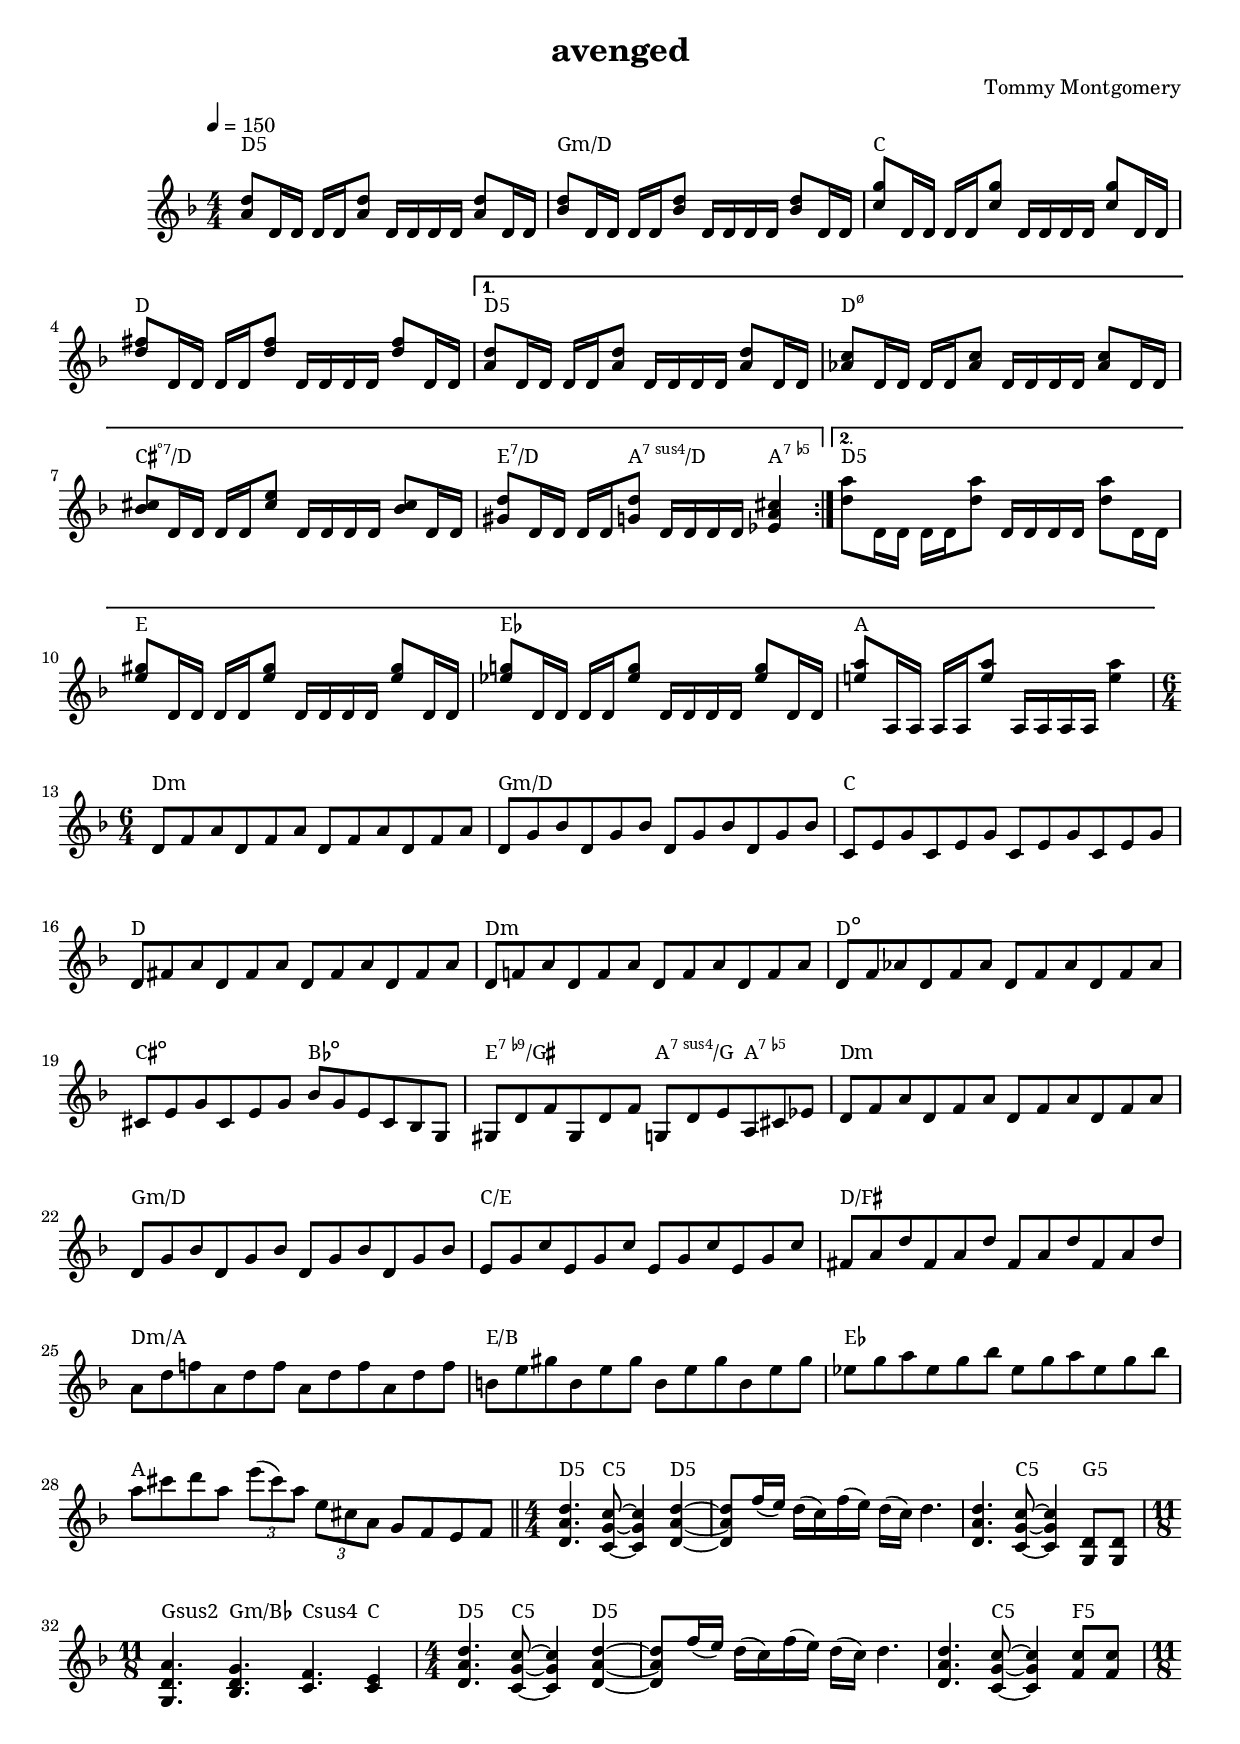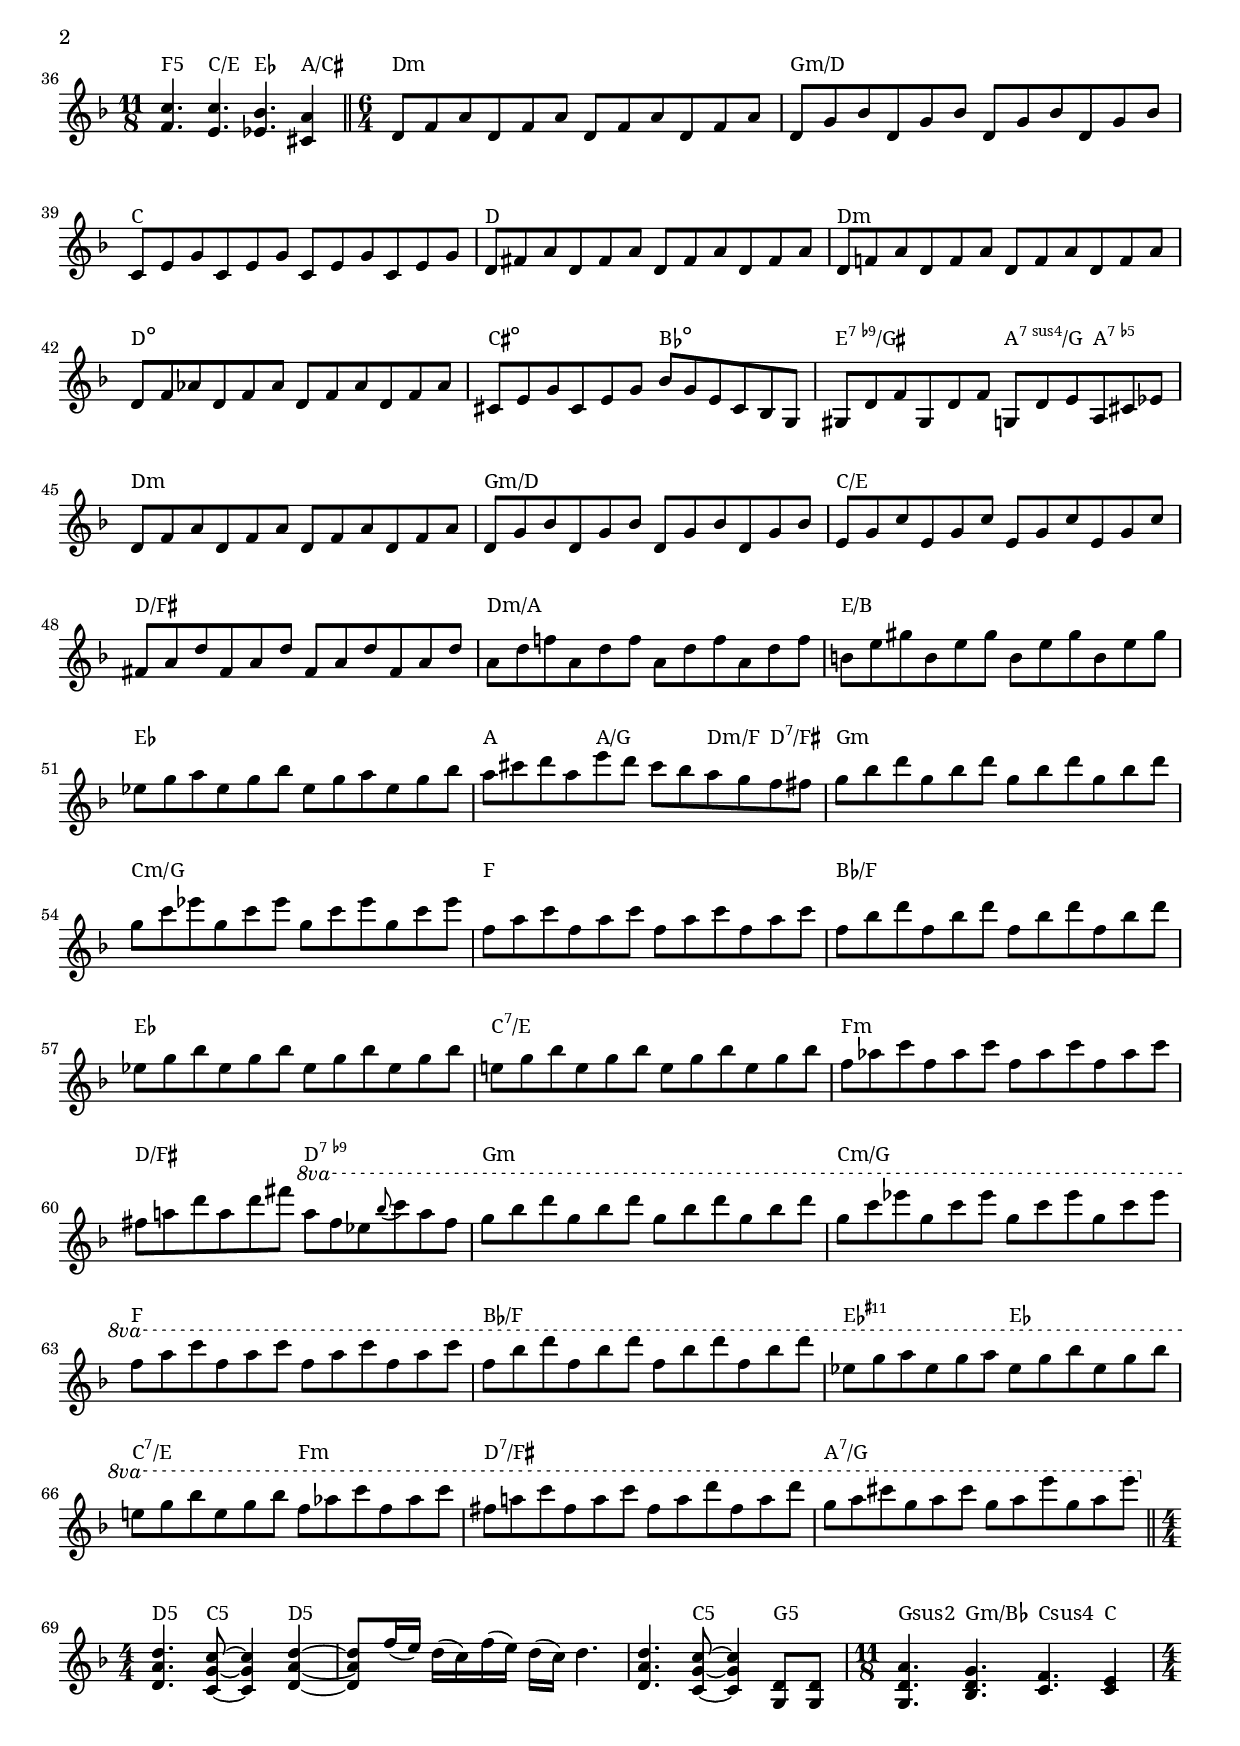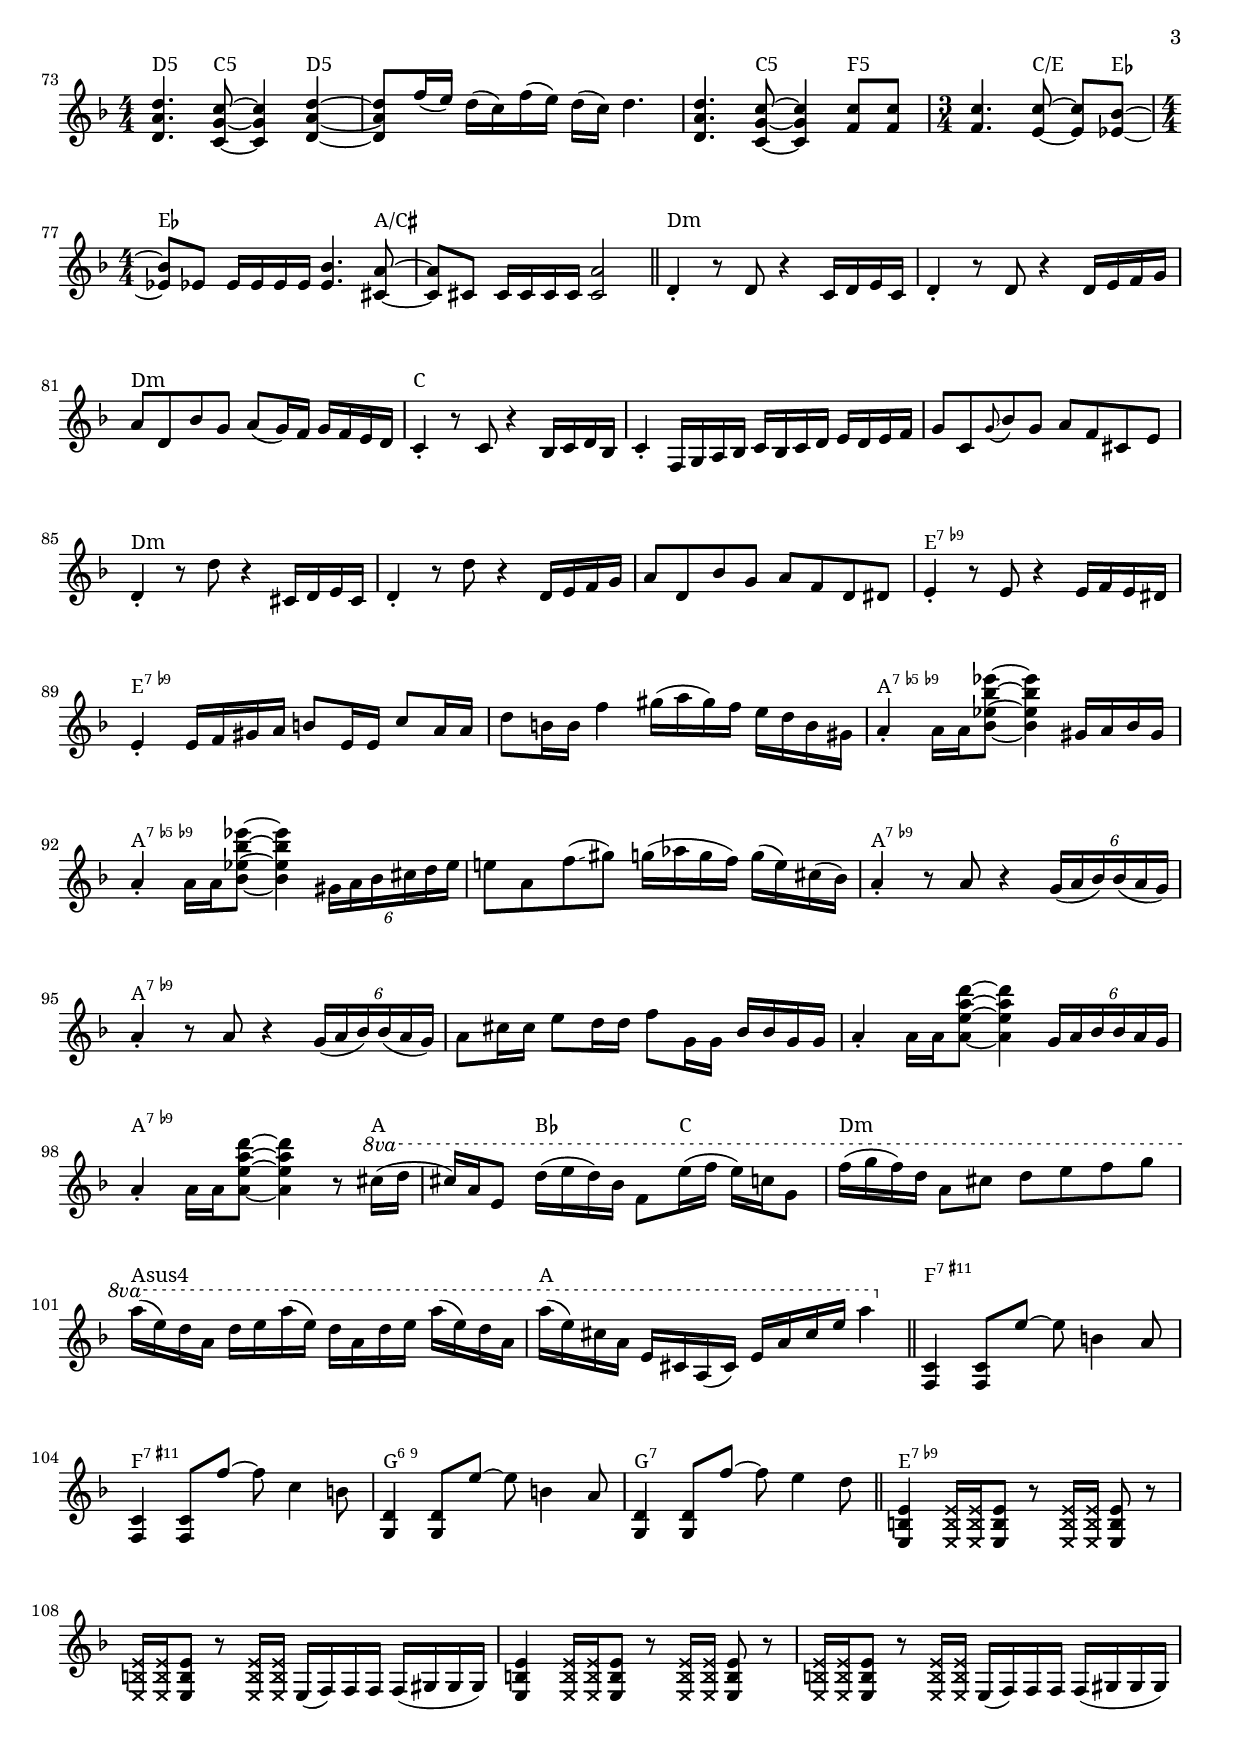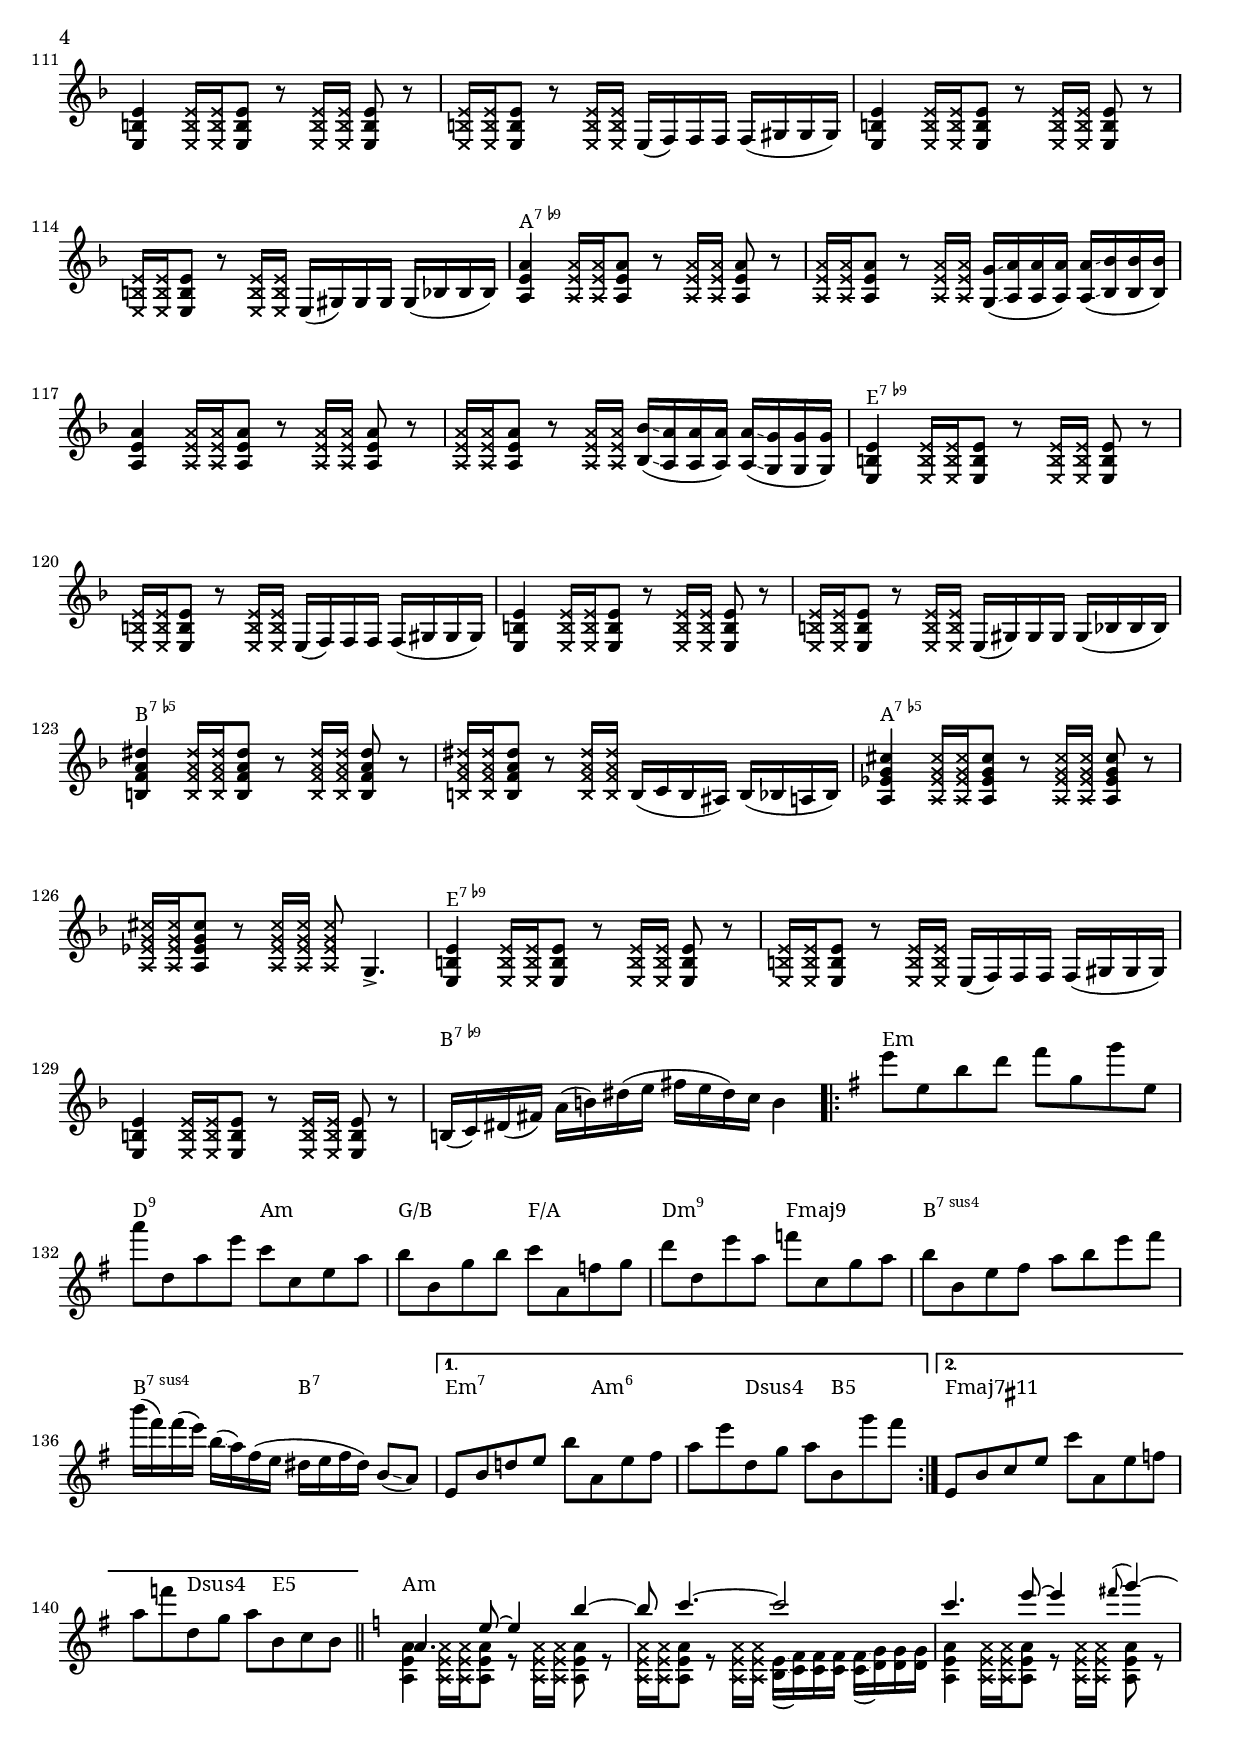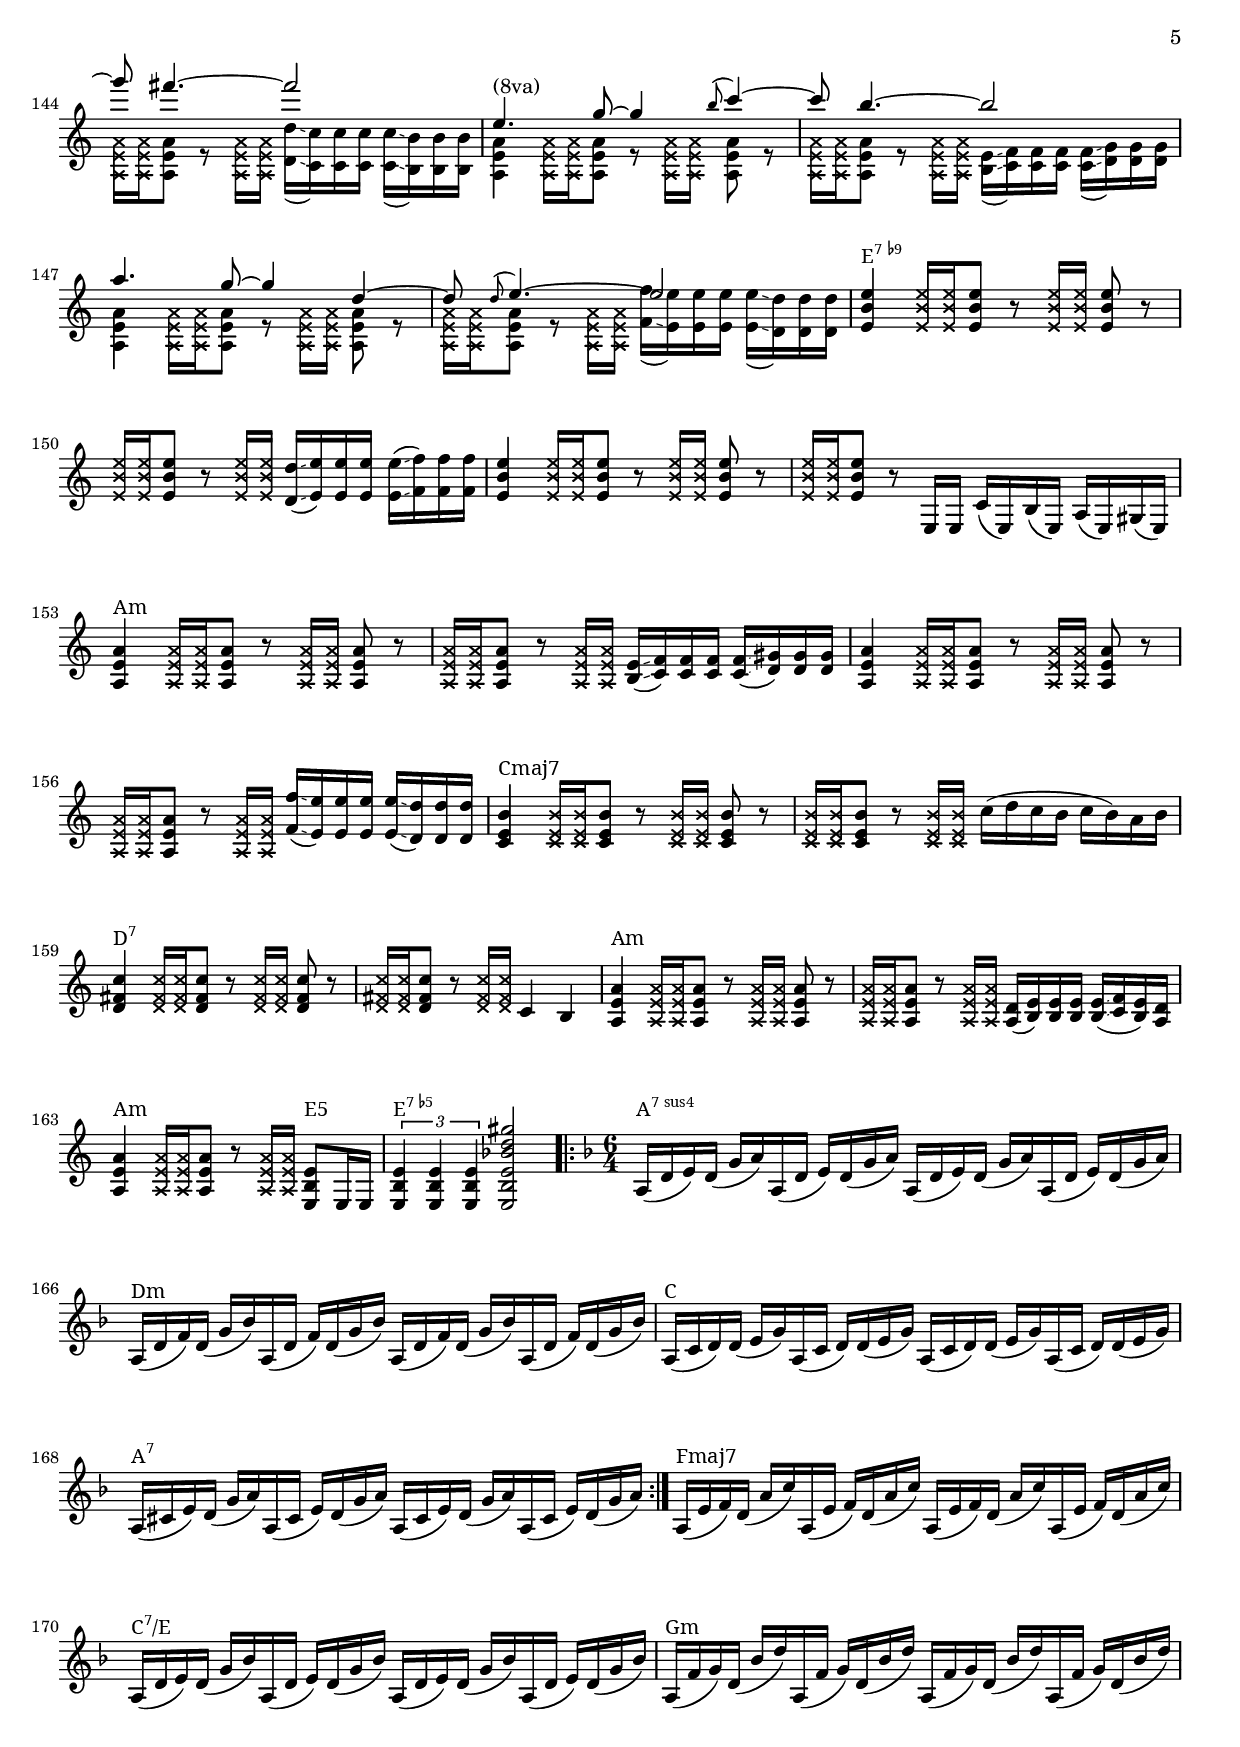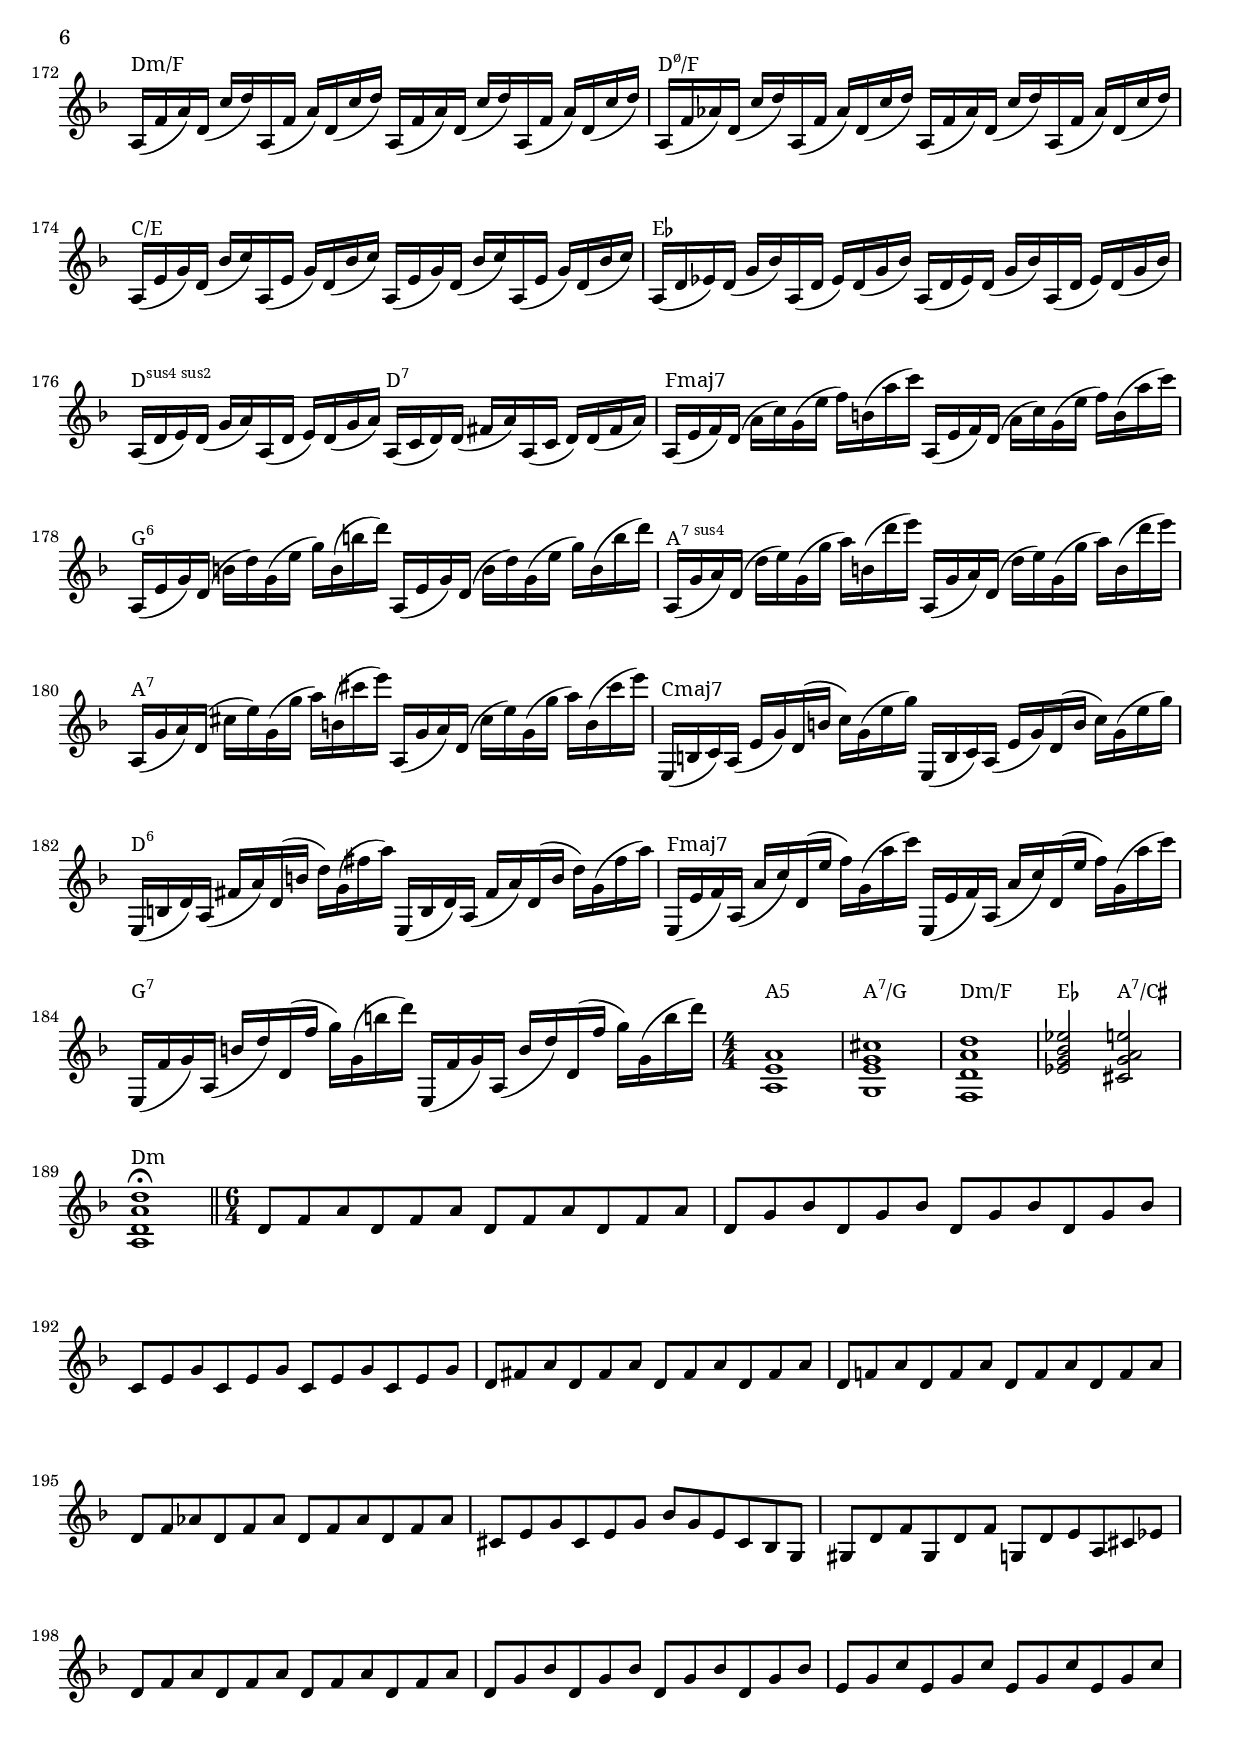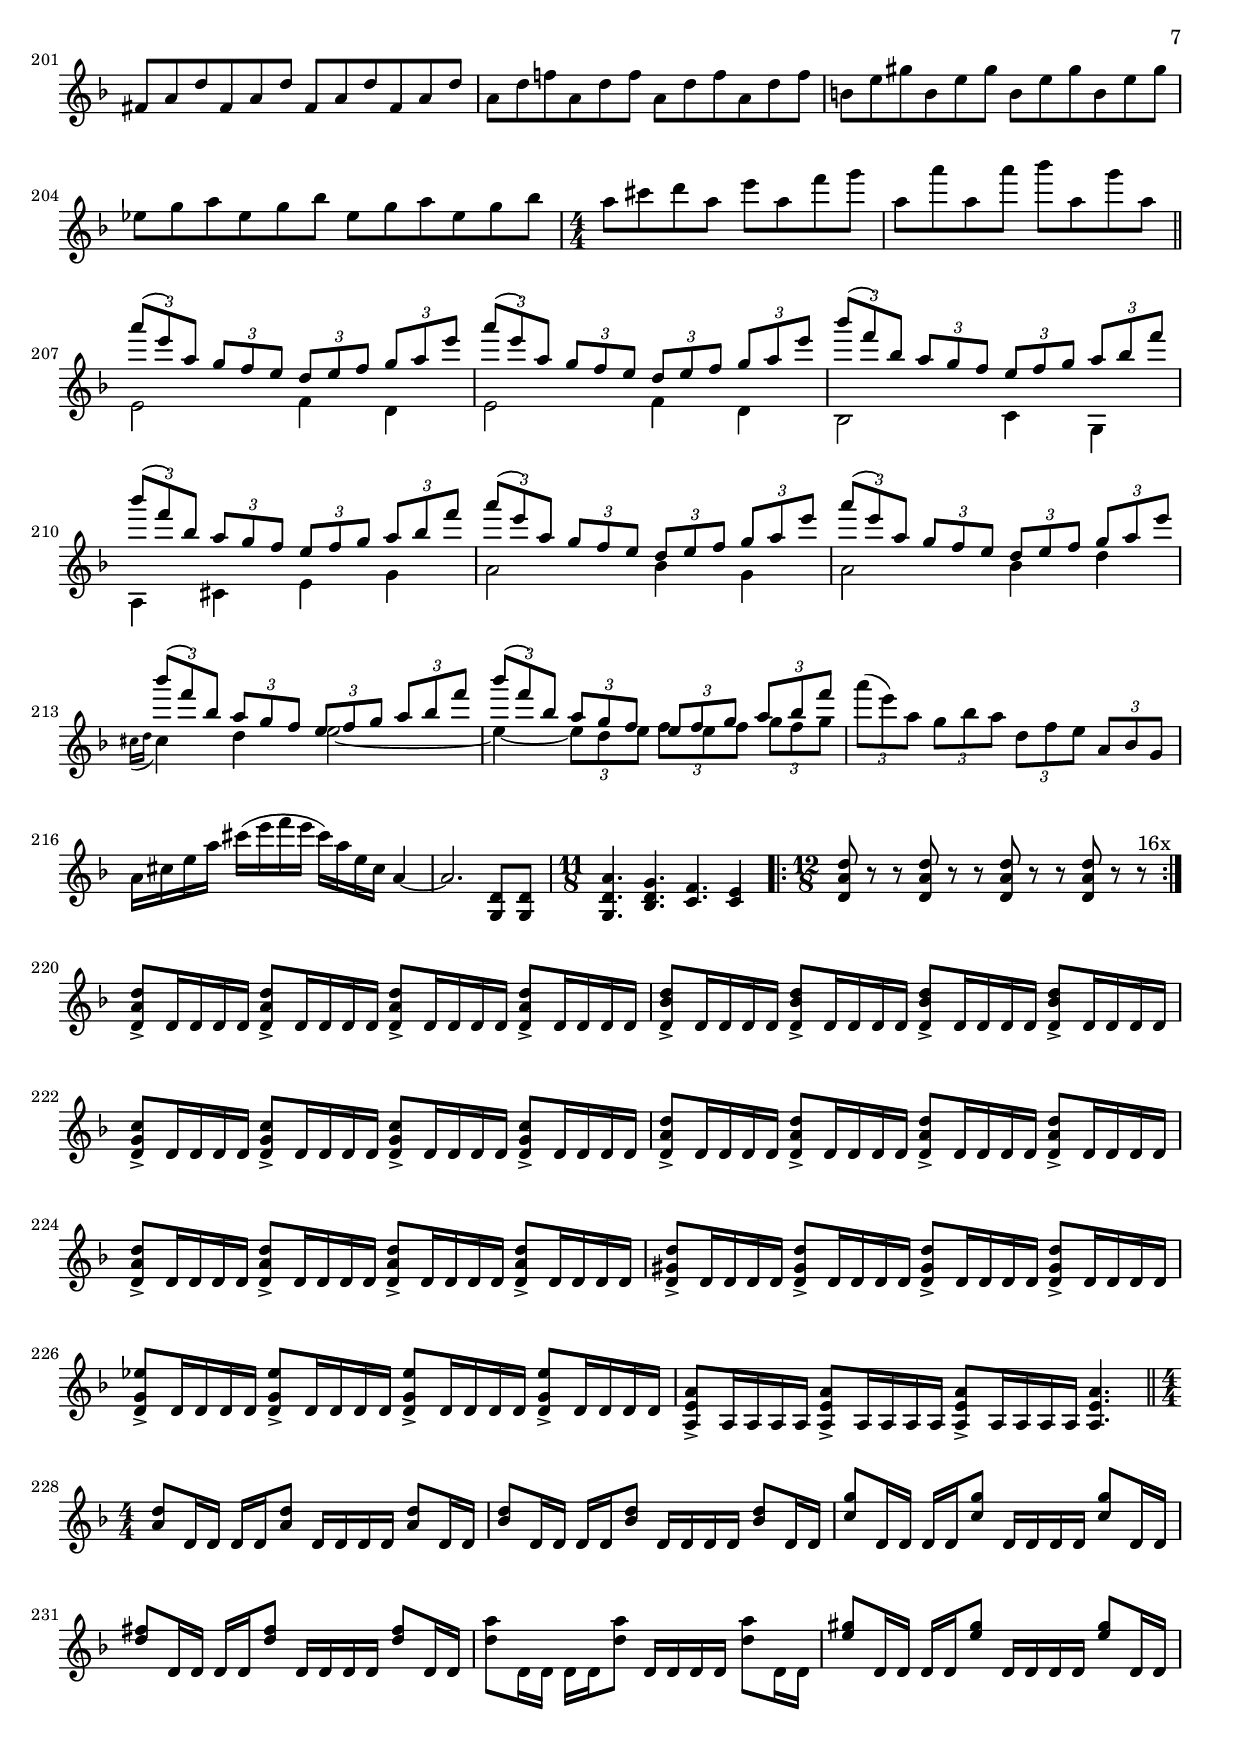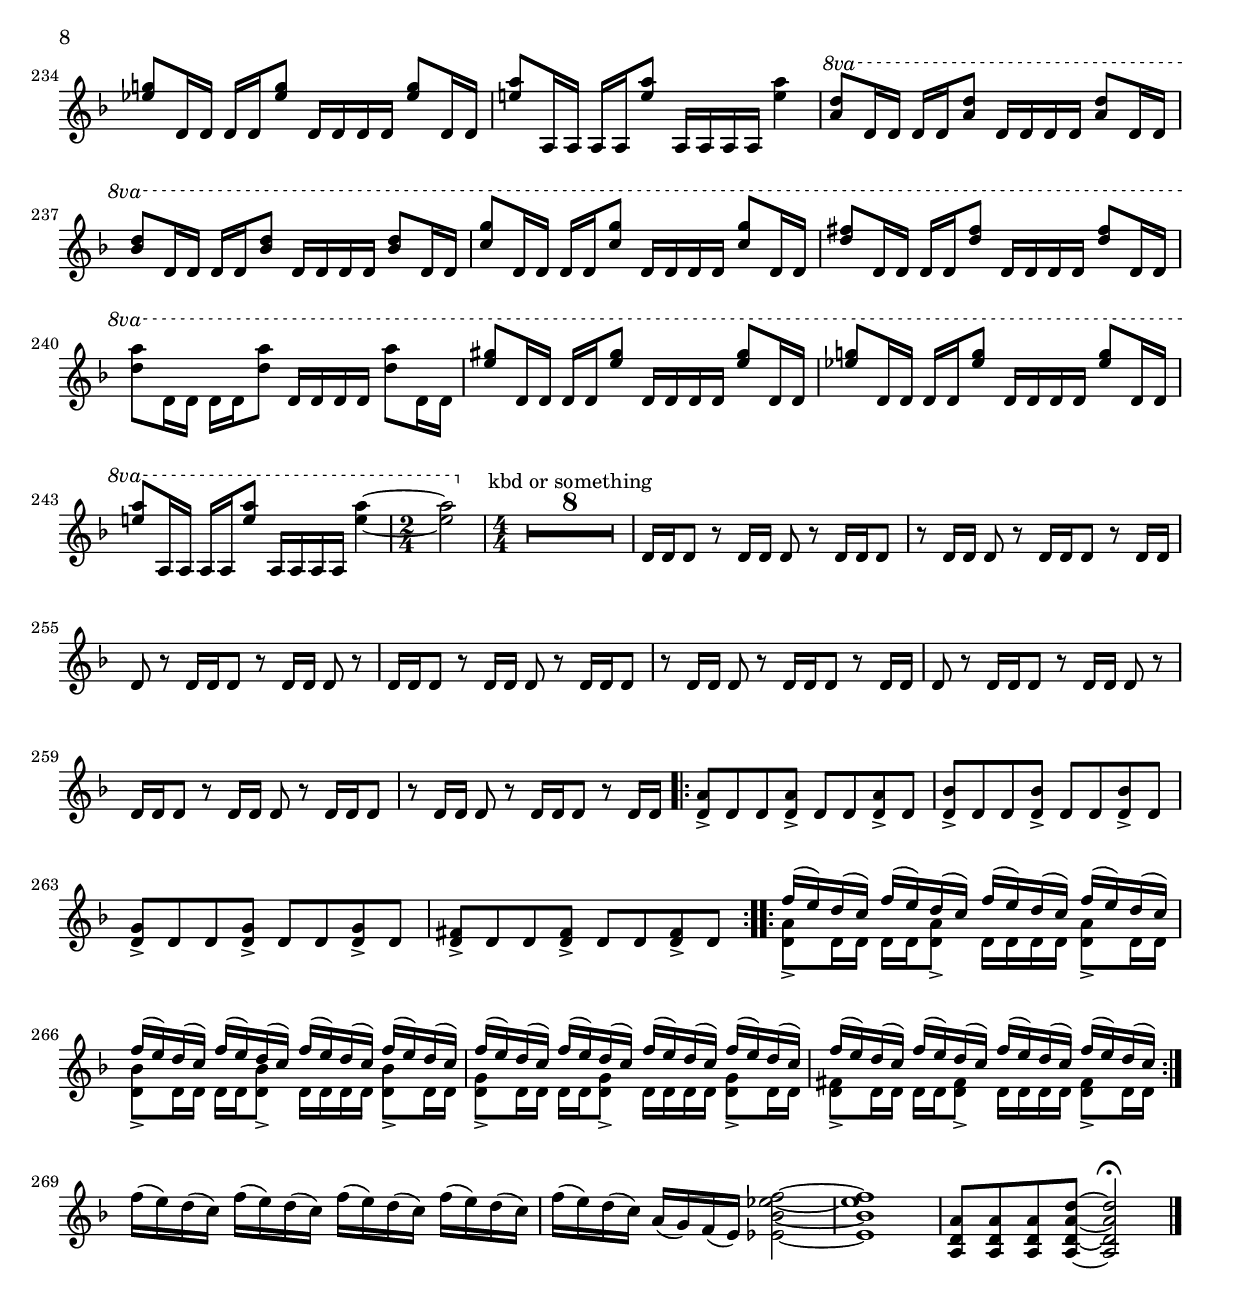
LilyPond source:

\version "2.24.0"
\language "english"

\header {
  title = "avenged"
  composer = "Tommy Montgomery"
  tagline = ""
}

global = {
  \set Staff.printKeyCancellation = ##f
  \numericTimeSignature
  \compressEmptyMeasures
  \override TupletBracket.bracket-visibility = #'if-no-beam
  \override MultiMeasureRest.expand-limit = #3
  \override Score.ChordName.font-name = #"Noto Serif"
  \override Score.ChordName.font-size = #0
  \override Score.LyricText.font-name = #"Noto Serif"
  \override Score.LyricText.font-size = #0
  \override Staff.OttavaBracket.font-series = #'normal
  \set Staff.ottavationMarkups = #ottavation-simple-ordinals
  \tempo 4 = 150
  \key d \minor
}

dMinorRiff = \relative c' {
  \repeat unfold 4 { d8 f a } |
  \repeat unfold 4 { d, g bf } |
  \repeat unfold 4 { c, e g } |
  \repeat unfold 4 { d fs a } |

  d, f! a \repeat unfold 3 { d, f a } |
  \repeat unfold 4 { d, f af } |
  \repeat unfold 2 { cs, e g } bf g e cs bf g |
  gs d' f gs, d' f g, d' e a, cs ef |

  \repeat unfold 4 { d f a } |
  \repeat unfold 4 { d, g bf } |
  \repeat unfold 4 { e, g c } |
  \repeat unfold 4 { fs, a d } |

  a d f! \repeat unfold 3 { a, d f } |
  \repeat unfold 4 { b, e gs } |
  \repeat unfold 2 { ef g a ef g bf }  |
}


guitarOne = \relative c' {
  \time 4/4
  \global

  \repeat volta 2 {
    <a' d>8 d,16 d d d <a' d>8 d,16 d d d <a' d>8 d,16 d |
    <bf' d>8 d,16 d d d <bf' d>8 d,16 d d d <bf' d>8 d,16 d |
    <c' g'>8 d,16 d d d <c' g'>8 d,16 d d d <c' g'>8 d,16 d |
    <d' fs>8 d,16 d d d <d' fs>8 d,16 d d d <d' fs>8 d,16 d |
  }
  \alternative {
    {
      <a' d>8 d,16 d d d <a' d>8 d,16 d d d <a' d>8 d,16 d |
      <af' c>8 d,16 d d d <af' c>8 d,16 d d d <af' c>8 d,16 d |
      <bf' cs>8 d,16 d d d <cs' e>8 d,16 d d d <bf' cs>8 d,16 d |
      <gs d'>8 d16 d d d <g d'>8 d16 d d d <ef a cs>4 |
    }
    {
      <d' a'>8 d,16 d d d <d' a'>8 d,16 d d d <d' a'>8 d,16 d |
      <e' gs>8 d,16 d d d <e' gs>8 d,16 d d d <e' gs>8 d,16 d |
      <ef' g!>8 d,16 d d d <ef' g>8 d,16 d d d <ef' g>8 d,16 d |
      <e'! a>8 a,,16 a a a <e'' a>8 a,,16 a a a <e'' a>4 |
    }
  }

  %{
  \time 7/4

  \repeat volta 2 {
    <d, a'>4 d16 d d d <d a'>4 d16 d d d <d a'>4 d16 d d d <d a'>4 |
    <d bf'>4 d16 d d d <d bf'>4 d16 d d d <d bf'>4 d16 d d d <d bf'>4 |
    <c g'>4 c16 c c c <c g'>4 c16 c c c <c g'>4 c16 c c c <d a'>4 |
    d16 d d d <d a'>4 g,8 a bf g a cs e g bf ef, |
  }
  \alternative {
    {
      <d a'>4 d16 d d d <d a'>4 d16 d d d <d a'>4 d16 d d d <d a'>4 |
      <f af>4 f16 f f f <f af>4 f16 f f f <f af>4 f16 f f f <f af>4 |
      <e g>4 e16 e e e <e g>4 e16 e e e <e g>4 e16 e e e <g, d'>4 |
      g16 g g g <g d'>4 fs8 g a fs g b d c ef cs |
    }
    {
      <d a'>4 d16 d d d <d a'>4 d16 d d d <d a'>4 d16 d d d <d a'>4 |
      <e b'>4 e16 e e e <e b'>4 e16 e e e <e b'>4 e16 e e e <e b'>4 |
      <ef bf'>4 ef16 ef ef ef <ef bf'>4 ef16 ef ef ef <ef bf'>4 ef16 ef ef ef <e a>4 |
      e16 e e e <e a>4 a,!8 cs e g bf a g f e f |
    }
  }
  %}



  \time 6/4

  \dMinorRiff

  a8[ cs d a] \tuplet 3/2 4 { e'[( cs) a] e[ cs a] } g[ f e f] |


  \bar "||"
  \time 4/4
  <d a' d>4. <c g' c>8 ~ q4 <d a' d> ~ |
  q8 f'16( e) d( c) f( e) d( c) d4. |
  <d, a' d>4. <c g' c>8 ~ q4 <g d'>8 q |
  \time 11/8
  <g d' a'>4. <bf d g>4. <c f>4. <c e>4 |

  \time 4/4
  <d a' d>4. <c g' c>8 ~ q4 <d a' d> ~ |
  q8 f'16( e) d( c) f( e) d( c) d4. |
  <d, a' d>4. <c g' c>8 ~ q4 <f c'>8 q |
  \time 11/8
  q4. <e c'>4. <ef bf'>4. <cs a'>4 |

  \bar "||"

  \time 6/4

  \dMinorRiff

  a''8 cs d a e' d cs bf a g f fs |


  \repeat unfold 4 { g8 bf d } |
  \repeat unfold 4 { g, c ef } |
  \repeat unfold 4 { f, a c } |
  \repeat unfold 4 { f, bf d } |

  \repeat unfold 4 { ef, g bf } |
  e,! g bf \repeat unfold 3 { e, g bf } |
  \repeat unfold 4 { f af c } |
  fs, a! d a d fs \ottava #1 a fs ef \grace bf'\glissando( c) a fs |

  \repeat unfold 4 { g bf d } |
  \repeat unfold 4 { g, c ef } |
  \repeat unfold 4 { f, a c } |
  \repeat unfold 4 { f, bf d } |
  ef, g a ef g a ef g bf ef, g bf |
  e,! g bf e, g bf f af c f, af c |
  fs, a! c fs, a c fs, a d fs, a d |
  g, a cs g a cs g a e' g, a e' | \ottava 0

  \bar "||"
  \time 4/4
  <d,,, a' d>4. <c g' c>8 ~ q4 <d a' d> ~ |
  q8 f'16( e) d( c) f( e) d( c) d4. |
  <d, a' d>4. <c g' c>8 ~ q4 <g d'>8 q |
  \time 11/8
  <g d' a'>4. <bf d g>4. <c f>4. <c e>4 |

  \time 4/4
  <d a' d>4. <c g' c>8 ~ q4 <d a' d> ~ |
  q8 f'16( e) d( c) f( e) d( c) d4. |
  <d, a' d>4. <c g' c>8 ~ q4 <f c'>8 q |
  \time 3/4
  q4. <e c'>8 ~ q[ <ef bf'>] ~ |
  \time 4/4
  q8 ef ef16 ef ef ef <ef bf'>4. <cs a'>8 ~ |
  q8 cs cs16 cs cs cs <cs a'>2 |

  \bar "||"

  d4-. r8 d r4 c16 d e c |
  d4-. r8 d r4 d16 e f g |
  a8 d, bf' g a( g16) f g f e d |

  c4-. r8 c r4 bf16 c d bf |
  c4-. f,16 g a bf c bf c d e d e f |
  g8 c, \appoggiatura g'\glissando bf g a f cs e |

  d4-. r8 d' r4 cs,16 d e cs |
  d4-. r8 d' r4 d,16 e f g |
  a8 d, bf' g a f d ds |

  e4-. r8 e r4 e16 f e ds |
  e4-. e16 f gs a b8 e,16 e c'8 a16 a |
  d8 b16 b f'4 gs16( a gs) f e d b gs |

  a4-. a16 a <bf ef bf' ef>8 ~ q4 gs16 a bf gs |
  a4-. a16 a <bf ef bf' ef>8 ~ q4 \tuplet 6/4 { gs16 a bf cs d ef } |
  e!8 a, f'\glissando( gs) g16( af g f) g( e) cs( bf) |

  \repeat unfold 2 {
    a4-. r8 a8 r4 \tuplet 6/4 { g16( a bf) bf( a g) } |
  }
  a8 cs16 cs e8 d16 d f8 g,16 g bf bf g g |

  a4-. a16 a <a e' a d>8 ~ q4 \tuplet 6/4 { g16 a bf bf a g } |
  a4-. a16 a <a e' a d>8 ~ q4 r8 \ottava #1 cs'16( d |
  cs) a e8 d'16( e d) bf f8 e'16( f e) c g8 |

  f'16( g f) d a8 cs d e f g |
  a16( e) d a d e a16( e) d a d e a16( e) d a |
  a'16( e) cs a e cs a( cs) e a cs e a4 \ottava #0 |

  \bar "||"

  <f,,, c'>4 q8 e'' ~ e b4 a8 |
  <f, c'>4 q8 f'' ~ f c4 b8 |
  <g, d'>4 q8 e'' ~ e b4 a8 |
  <g, d'>4 q8 f'' ~ f e4 d8 |

  \bar "||"

  \repeat unfold 4 {
    <e,, b' e>4 \xNotesOn q16 q \xNotesOff q8 r \xNotesOn q16 q \xNotesOff q8 r |
    \xNotesOn q16 q \xNotesOff q8 r \xNotesOn q16 q \xNotesOff
  }
  \alternative {
    { e( f) f f f( gs gs gs) | }
    { e( gs) gs gs gs( bf bf bf) | }
  }

  \repeat unfold 2 {
    <a e' a>4 \xNotesOn q16 q \xNotesOff q8 r \xNotesOn q16 q \xNotesOff q8 r |
    \xNotesOn q16 q \xNotesOff q8 r \xNotesOn q16 q \xNotesOff
  }
  \alternative {
    { <g g'>16\glissando( <a a'> q q) q\glissando( <bf bf'> q q ) | }
    { <bf bf'>16\glissando( <a a'> q q) q\glissando( <g g'> q q ) | }
  }

  \repeat unfold 2 {
    <e b' e>4 \xNotesOn q16 q \xNotesOff q8 r \xNotesOn q16 q \xNotesOff q8 r |
    \xNotesOn q16 q \xNotesOff q8 r \xNotesOn q16 q \xNotesOff
  }
  \alternative {
    { e( f) f f f( gs gs gs) | }
    { e( gs) gs gs gs\glissando( bf bf bf) | }
  }

  <b f' a ds>4 \xNotesOn q16 q \xNotesOff q8 r \xNotesOn q16 q \xNotesOff q8 r |
  \xNotesOn q16 q \xNotesOff q8 r \xNotesOn q16 q \xNotesOff b( c b as) b( bf a bf) |

  <a ef' g cs>4 \xNotesOn q16 q \xNotesOff q8 r \xNotesOn q16 q \xNotesOff q8 r |
  \xNotesOn q16 q \xNotesOff q8 r \xNotesOn q16 q q8 \xNotesOff g4.-> |


  <e b' e>4 \xNotesOn q16 q \xNotesOff q8 r \xNotesOn q16 q \xNotesOff q8 r |
  \xNotesOn q16 q \xNotesOff q8 r \xNotesOn q16 q \xNotesOff e( f) f f f( gs gs gs) |

  <e b' e>4 \xNotesOn q16 q \xNotesOff q8 r \xNotesOn q16 q \xNotesOff q8 r |
  b'16( c) ds( fs) a( b) ds( e fs e ds) c b4 |



  \key e \minor

  \repeat volta 2 {
    e'8 e, b' d fs g, g' e, |
    a' d,, a' e' c c, e a |
    b b, g' b c a, f' g |
    d' d, e' a, f' c, g' a |

    b b, e fs a b e fs |
    b16( fs) fs( e) b\glissando( a) fs( e\glissando ds e fs ds) b8\glissando( a) |
  }
  \alternative {
    {
      e b' d! e b' a, e' fs |
      a e' d, g a b, g'' fs |
    }
    {
      e,, b' c e c' a, e' f |
      a f' d, g a b, c b |
    }
  }
  % a e' g( fs) d a a' e, |
  % c' c, e g fs b, a' g' |

  \key a \minor
  \bar "||"

  <<
    {
      a4. e'8 ~ e4 b' ~ | b8 c4. ~ c2 |
      c4. e8 ~ e4 \grace fs8( g4) ~ | g8 fs4. ~ fs2 |
    }
    \\
    {
      <a,,, e' a>4 \xNotesOn q16 q \xNotesOff q8 r \xNotesOn q16 q \xNotesOff q8 r |
      \xNotesOn q16 q \xNotesOff q8 r \xNotesOn q16 q \xNotesOff <b e>\glissando( <c f>) q q q\glissando( <d g>) q q |
      <a e' a>4 \xNotesOn q16 q \xNotesOff q8 r \xNotesOn q16 q \xNotesOff q8 r |
      \xNotesOn q16 q \xNotesOff q8 r \xNotesOn q16 q \xNotesOff <d d'>\glissando( <c c'>) q q q\glissando( <b b'>) q q |
    }
  >>

  <<
    {
      e'4.^"(8va)" g8 ~ g4 \grace b8( c4) ~ | c8 b4. ~ b2 |
      a4. g8 ~ g4 d4 ~ | d8 \grace d8( e4.) ~ e2 |
    }
    \\
    {
      <a,, e' a>4 \xNotesOn q16 q \xNotesOff q8 r \xNotesOn q16 q \xNotesOff q8 r |
      \xNotesOn q16 q \xNotesOff q8 r \xNotesOn q16 q \xNotesOff <b e>\glissando( <c f>) q q q\glissando( <d g>) q q |
      <a e' a>4 \xNotesOn q16 q \xNotesOff q8 r \xNotesOn q16 q \xNotesOff q8 r |
      \xNotesOn q16 q \xNotesOff q8 r \xNotesOn q16 q \xNotesOff <f' f'>\glissando( <e e'>) q q q\glissando( <d d'>) q q |
    }
  >>

  <e b' e>4 \xNotesOn q16 q \xNotesOff q8 r \xNotesOn q16 q \xNotesOff q8 r |
  \xNotesOn q16 q \xNotesOff q8 r \xNotesOn q16 q \xNotesOff <d d'>\glissando( <e e'>) q q q\glissando( <f f'>) q q |
  <e b' e>4 \xNotesOn q16 q \xNotesOff q8 r \xNotesOn q16 q \xNotesOff q8 r |
  \xNotesOn q16 q \xNotesOff q8 r e,16 e c'( e,) b'( e,) a( e) gs( e) |

  <a e' a>4 \xNotesOn q16 q \xNotesOff q8 r \xNotesOn q16 q \xNotesOff q8 r |
  \xNotesOn q16 q \xNotesOff q8 r \xNotesOn q16 q \xNotesOff <b e>\glissando( <c f>) q q q\glissando( <d gs>) q q |

  <a e' a>4 \xNotesOn q16 q \xNotesOff q8 r \xNotesOn q16 q \xNotesOff q8 r |
  \xNotesOn q16 q \xNotesOff q8 r \xNotesOn q16 q \xNotesOff <f' f'>\glissando( <e e'>) q q q\glissando( <d d'>) q q |

  <c e b'>4 \xNotesOn q16 q \xNotesOff q8 r \xNotesOn q16 q \xNotesOff q8 r |
  \xNotesOn q16 q \xNotesOff q8 r \xNotesOn q16 q \xNotesOff c'( d c b c b) a b |

  <d, fs c'>4 \xNotesOn q16 q \xNotesOff q8 r \xNotesOn q16 q \xNotesOff q8 r |
  \xNotesOn q16 q \xNotesOff q8 r \xNotesOn q16 q \xNotesOff c4 b |

  <a e' a>4 \xNotesOn q16 q \xNotesOff q8 r \xNotesOn q16 q \xNotesOff q8 r |
  \xNotesOn q16 q \xNotesOff q8 r \xNotesOn q16 q \xNotesOff <a d>( <b e>) q q q\glissando( <c f> <b e>) <a d> |
  <a e' a>4 \xNotesOn q16 q \xNotesOff q8 r \xNotesOn q16 q \xNotesOff <e b' e>8 e16 e |
  \tuplet 3/2 { <e b' e>4 q q } <e b' e bf' d gs>2 |



  \time 6/4
  \key d \minor

  \repeat volta 2 {
    \repeat unfold 4 { a16( d e) d( g a) } |
    \repeat unfold 4 { a,( d f) d( g bf) } |
    \repeat unfold 4 { a,( c d) d( e g) } |
    \repeat unfold 4 { a,( cs e) d( g a) } |
  }

  \repeat unfold 4 { a,( e' f) d( a' c) } |
  \repeat unfold 4 { a,( d e) d( g bf) } |
  \repeat unfold 4 { a,( f' g) d( bf' d) } |
  \repeat unfold 4 { a,( f' a) d,( c' d) } |

  \repeat unfold 4 { a,( f' af) d,( c' d) } |
  \repeat unfold 4 { a,( e' g) d( bf' c) } |
  \repeat unfold 4 { a,( d ef) d( g bf) } |
  \repeat unfold 2 { a,( d e) d( g a) } \repeat unfold 2 { a,( c d) d( fs a) } |

  \repeat unfold 2 { a,( e' f) d( a' c) g( e' f) b,( a' c) } |
  \repeat unfold 2 { a,,( e' g) d( b' d) g,( e' g) b,( b' d) } |
  \repeat unfold 2 { a,,( g' a) d,( d' e) g,( g' a) b,( d' e) } |
  \repeat unfold 2 { a,,,( g' a) d,( cs' e) g,( g' a) b,( cs' e) } |

  \repeat unfold 2 { e,,,( b' c) a( e' g) d( b' c) g( e' g) } |
  \repeat unfold 2 { e,,( b' d) a( fs' a) d,( b' d) g,( fs' a) } |
  \repeat unfold 2 { e,,( e' f) a,( a' c) d,( e' f) g,( a' c) } |
  \repeat unfold 2 { e,,,( f' g) a,( b' d) d,( f' g) g,( b' d) } |

  \time 4/4 |
  <a,, e' a>1 | <g e' g cs> | <f d' a' d> | <ef' g bf ef>2 <cs g' a e'> |

  <a d a' d>1\fermata |

  \bar "||"

  \time 6/4

  \dMinorRiff

  \time 4/4
  a''8 cs d a e' a, f' g a, a' a, a' bf a, g' a, |

  \bar "||"

  <<
    {
      \repeat unfold 2 { \tuplet 3/2 4 { a'8( e) a, g f e d e f g a e' } } |
      \repeat unfold 2 { \tuplet 3/2 4 { bf'8( f) bf, a g f e f g a bf f' } } |
    }
    \\
    {
      e,,2 f4 d | e2 f4 d | bf2 c4 g | a cs e g |
    }
  >>

  <<
    {
      \repeat unfold 2 { \tuplet 3/2 4 { a''8( e) a, g f e d e f g a e' } } |
      \repeat unfold 2 { \tuplet 3/2 4 { bf'8( f) bf, a g f e f g a bf f' } } |
    }
    \\
    {
      a,,2 bf4 g | a2 bf4 d | \grace { cs16( d } cs4) d e2 ~ | e4 ~ \tuplet 3/2 4 { e8 d e f e f g f g } |
    }
  >>

  \tuplet 3/2 4 { a'( e) a, g bf a d, f e a, bf g } |
  a16 cs e a cs( e f e cs) a e cs a4 ~ | a2. <g, d'>8 q |
  \time 11/8
  <g d' a'>4. <bf d g>4. <c f>4. <c e>4 |

  \time 12/8

  \repeat volta 16 {
    \repeat unfold 3 { <d a' d>8 r r } <d a' d>8 r r^"16x" |
  }

  \repeat unfold 4 { <d a' d>8-> d16 d d d } |
  \repeat unfold 4 { <d bf' d>8-> d16 d d d } |
  \repeat unfold 4 { <d g c>8-> d16 d d d } |
  \repeat unfold 4 { <d a' d>8-> d16 d d d } |

  \repeat unfold 4 { <d a' d>8-> d16 d d d } |
  \repeat unfold 4 { <d gs d'>8-> d16 d d d } |
  \repeat unfold 4 { <d g ef'>8-> d16 d d d } |
  \repeat unfold 3 { <a e' a>8-> a16 a a a } <a e' a>4. |

  \time 4/4
  \bar "||"


  <a' d>8 d,16 d d d <a' d>8 d,16 d d d <a' d>8 d,16 d |
  <bf' d>8 d,16 d d d <bf' d>8 d,16 d d d <bf' d>8 d,16 d |
  <c' g'>8 d,16 d d d <c' g'>8 d,16 d d d <c' g'>8 d,16 d |
  <d' fs>8 d,16 d d d <d' fs>8 d,16 d d d <d' fs>8 d,16 d |

  <d' a'>8 d,16 d d d <d' a'>8 d,16 d d d <d' a'>8 d,16 d |
  <e' gs>8 d,16 d d d <e' gs>8 d,16 d d d <e' gs>8 d,16 d |
  <ef' g!>8 d,16 d d d <ef' g>8 d,16 d d d <ef' g>8 d,16 d |
  <e'! a>8 a,,16 a a a <e'' a>8 a,,16 a a a <e'' a>4 |

  \ottava 1
  <a d>8 d,16 d d d <a' d>8 d,16 d d d <a' d>8 d,16 d |
  <bf' d>8 d,16 d d d <bf' d>8 d,16 d d d <bf' d>8 d,16 d |
  <c' g'>8 d,16 d d d <c' g'>8 d,16 d d d <c' g'>8 d,16 d |
  <d' fs>8 d,16 d d d <d' fs>8 d,16 d d d <d' fs>8 d,16 d |

  <d' a'>8 d,16 d d d <d' a'>8 d,16 d d d <d' a'>8 d,16 d |
  <e' gs>8 d,16 d d d <e' gs>8 d,16 d d d <e' gs>8 d,16 d |
  <ef' g!>8 d,16 d d d <ef' g>8 d,16 d d d <ef' g>8 d,16 d |
  <e'! a>8 a,,16 a a a <e'' a>8 a,,16 a a a <e'' a>4  ~ | \time 2/4 q2 |
  \ottava 0

  \time 4/4

  R1*8^"kbd or something" |

  \repeat unfold 8 { d,,16 d d8 r }
  \repeat unfold 8 { d16 d d8 r }
  \repeat unfold 4 { d16 d d8 r }
  d16 d d8 r d16 d |

  \repeat volta 2 {
    <d a'>8-> d d q-> d d q-> d |
    <d bf'>8-> d d q-> d d q-> d |
    <d g>8-> d d q-> d d q-> d |
    <d fs>8-> d d q-> d d q-> d |
  }

  \repeat volta 2 {
    <<
      {
        \repeat unfold 4 {
          \repeat unfold 4 { f'16( e) d( c) } |
        }
      }
      \\
      {
        <d, a'>8-> d16 d d d q8-> d16 d d d q8-> d16 d |
        <d bf'>8-> d16 d d d q8-> d16 d d d q8-> d16 d |
        <d g>8-> d16 d d d q8-> d16 d d d q8-> d16 d |
        <d fs>8-> d16 d d d q8-> d16 d d d q8-> d16 d |
      }
    >>
  }

  \repeat unfold 4 { f'16( e) d( c) } |
  f( e) d( c) a( g) f( e) <ef bf' ef f>2 ~ |
  q1 |
  <a, d a'>8 q q <a d a' d> ~ q2\fermata |

  \bar "|."






  %{
  g,16( e) b g b( g) e g \tuplet 6/4 4 {
    b, b b e e e
    fs fs fs g g g
    b b b e e e
    fs fs fs g g g
  } |

  a( e) c a c( a) e a \tuplet 6/4 4 {
    c, c c e e e
    a a a b b b
    c c c e e e
    a a a c c c
  }
  %}

}


guitarTwo = \relative c' {
  \global
}


guitarOneStaff = \new Staff \with { midiInstrument = "distorted guitar" } \guitarOne
guitarTwoStaff = \new Staff \with { midiInstrument = "distorted guitar" } \guitarTwo


chordExceptionMusic = {
  <c e g b d'>1-\markup { "maj9" }
  <c e g b fs'>1-\markup { "maj7" \sharp "11" }
  <c ef f g bf>1-\markup { "m7sus4" }
  <c ef gf bff>1-\markup { \super "°7" }
  <c e g d'>1-\markup { "add9" }
  <c ef g d'>1-\markup { "m(add9)" }
  <c e fs as>1-\markup { \super { \sharp "11" \sharp "13" } }
  <c g>1-\markup { "5" }
  <c e g b>1-\markup { "maj7" }
  <c f g>1-\markup { "sus4" }
  <c d g>1-\markup { "sus2" }
}

chordExceptions = #(append
  (sequential-music-to-chord-exceptions chordExceptionMusic #t)
  ignatzekExceptions
)

chordValues = \chordmode {
  \global
  \set chordNameExceptions = #chordExceptions
  \set majorSevenSymbol = \markup "maj7"

  \repeat volta 2 {
    d1:5 | g:m/d | c | d |
  }
  \alternative {
    { d:5 | d:1.3-5-7 | cs:dim7/d | e4.:7/d a:1.4.5.7/d a4:1.3.5-7 | }
    { d1:5 | e | ef | a | }
  }

%{
  \repeat volta 2 {
    d1*7/4:5 | g:m/d | c1.:5 d4:5 | q2 g:m a:7 ef4 |
  }
  \alternative {
    { d1*7/4:5 | d:1.3-.5-.7/f | c1.:/e g4:5 | q2 d:/fs g4. c4:m a8:1.3.5-.7/cs }
    { d1*7/4:5 | e:5 | ef1.:5 a4:/e | q2 a1*5/4:1.3.5.7.9- | }
  }
%}


  d1.:m | g:m/d | c | d |
  d:m | d:dim | cs2.:dim bf:dim | e2.:1.3.5.7.9-/gs a4.:1.4.5.7/g a:1.3.5-.7 |
  d1.:m | g:m/d | c:/e | d:/fs |
  d:m/a | e:/b | ef | a |

  d4.:5 c:5 d4:5 | q1 |
  d4.:5 c:5 g4:5 | g4.:sus2 g:m/bf c:sus4 c4 |
  d4.:5 c:5 d4:5 | q1 |
  d4.:5 c:5 f4:5 | f4.:5 c:/e ef a4:/cs |

  d1.:m | g:m/d | c | d |
  d:m | d:dim | cs2.:dim bf:dim | e2.:1.3.5.7.9-/gs a4.:1.4.5.7/g a:1.3.5-.7 |
  d1.:m | g:m/d | c:/e | d:/fs |
  d:m/a | e:/b | ef | a2 a:/g d4:m/f d4:7/fs |



  g1.:m | c:m/g | f | bf:/f |
  ef | c:7/e | f:m | d2.:/fs d:1.3.5.7.9- |
  g1.:m | c:m/g | f | bf:/f |
  ef2.:1.3.5.11+ ef | c2.:7/e f:m | d1.:7/fs | a:7/g |

  d4.:5 c:5 d4:5 | q1 |
  d4.:5 c:5 g4:5 | g4.:sus2 g:m/bf c:sus4 c4 |
  d4.:5 c:5 d4:5 | q1 |
  d4.:5 c:5 f4:5 | f4.:5 c4:/e ef8 | q2.. a8:/cs | q1 |

  d1:m | q | q |
  c | q | q |
  d:m | q | q |
  e:1.3.5.7.9- | q | q |

  a:1.3.5-.7.9- | q | q |
  a:1.3.5.7.9- | q | q |
  a:1.3.5.7.9- | q2.. a4. bf c d4:m q d2:m |
  a1:sus4 | a |

  f1:1.3.5.7.11+ | q | g:1.3.5.6.9 | g:7 |

  % 12 bar "blues"
  e1*8:1.3.5.7.9- |
  a1*4:1.3.5.7.9- | e1*4:1.3.5.7.9- |
  b1*2:1.3.5-.7 | a1*2:1.3.5-.7 |
  e1*3:1.3.5.7.9- | b1:1.3.5.7.9- |

  \repeat volta 2 {
    e1:m | d2:9 a:m | g:/b f:/a | d2:m9 f:maj9 |
    b1:1.4.5.7 | q2 b:7 |
  }
  \alternative {
    { e8*5:m7 a:m6 d4.:sus4 b4.:5 |  }
    { f4*5:1.3.5.7+.11+ d4.:sus4 e4.:5 |  }
  }

  % more 12 bar "blues"
  a1*8:m |
  e1*4:1.3.5.7.9- | a1*4:m |
  c1*2:maj7 | d:7 | a1*2:m | a2.:m e4:5 | e1:1.3.5-.7 |

  \repeat volta 2 {
    a1.:1.4.5.7 | d:m | c | a:7 |
  }

  f:maj7 | c:7/e | g:m | d:m/f |
  d:1.3-.5-.7/f | c:/e | ef | d2.:1.2.4.5 d:7 |

  f1.:maj7 | g:6 | a:1.4.5.7 | a:7 |
  c:maj7 | d:6 | f:maj7 | g:7 |

  a1:5 | a:7/g | d:m/f | ef2 a:7/cs | d1:m |

}

chordNames = \new ChordNames {
  \set chordChanges = ##t
  \set chordNameExceptions = #chordExceptions
  \chordValues
}

#(set-global-staff-size 18)
\book {
  \paper {
    system-system-spacing =
      #'((basic-distance . 8)
         (minimum-distance . 4)
         (padding . 4)
         (stretchability . 60)
         )
  }

  \score {
    <<
      \chordNames
      \guitarOneStaff
      \guitarTwoStaff
    >>
    \layout {
      % indent = #0
      \context {
        \Staff \RemoveEmptyStaves
        % \override Glissando.springs-and-rods = #ly:spanner::set-spacing-rods
        \override VerticalAxisGroup.remove-first = ##t
      }
    }
  }
}

\score {
  \unfoldRepeats {
      <<
        \transpose c c, {
          \guitarOneStaff
        }
        \transpose c c, {
          \guitarTwoStaff
        }
      >>
  }
  \midi {}
}
